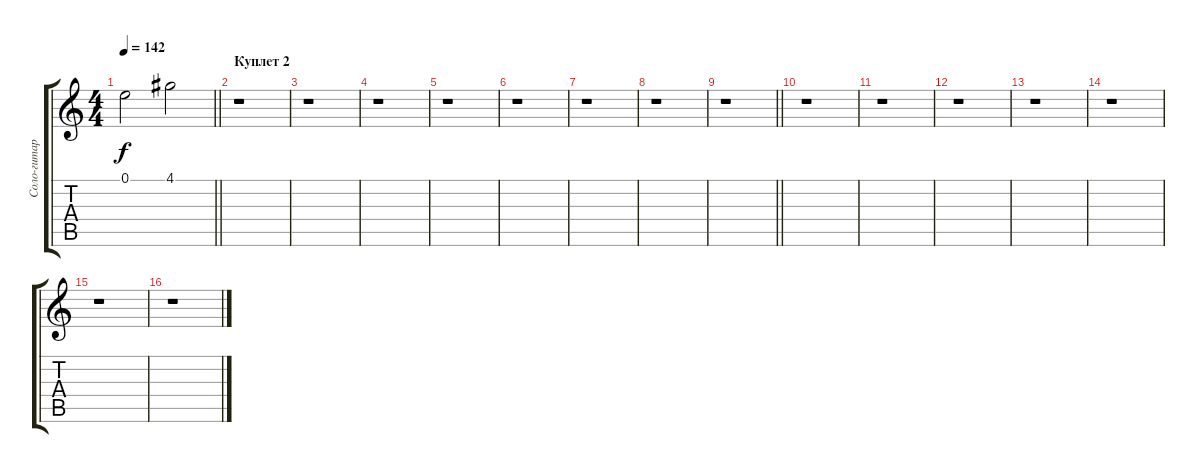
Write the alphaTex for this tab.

\track ("Соло-гитара" "Соло-гитар") {instrument electricguitarclean}
\staff {score tabs}
\tuning (E4 B3 G3 D3 A2 E2) {hide}
\ts (4 4)
\tempo 142
\clef g2
\barLineRight lightlight
\ks c
0.1.2{dy f} 4.1.2 |
\section ("" "Куплет 2")
r.1 |
r.1 |
r.1 |
r.1 |
r.1 |
r.1 |
r.1 |
\barLineRight lightlight
r.1 |
r.1 |
r.1 |
r.1 |
r.1 |
r.1 |
r.1 |
r.1
